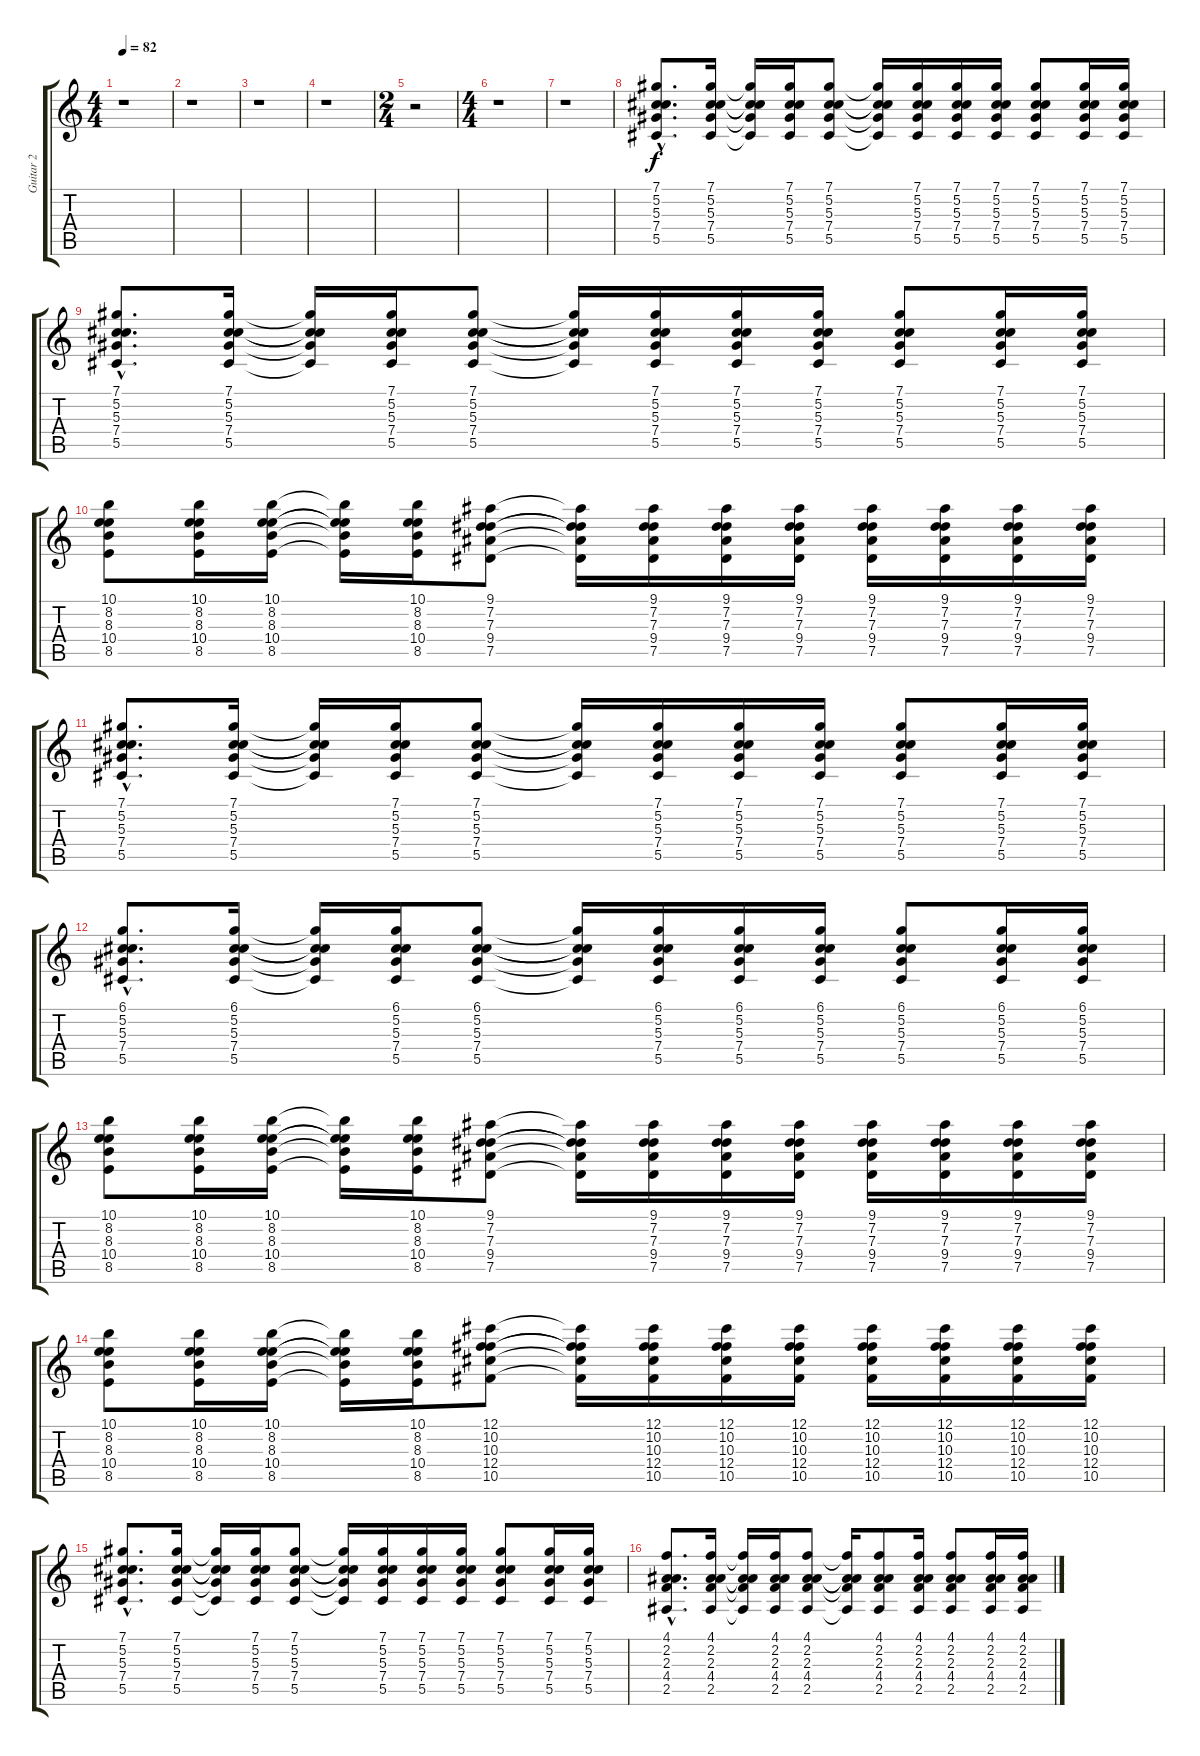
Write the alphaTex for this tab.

\track ("Guitar 2" "Guitar 2") {instrument acousticguitarsteel}
\staff {score tabs}
\tuning (Db4 Ab3 Ab3 Db3 Ab2 Db2) {hide}
\ts (4 4)
\tempo 82
\clef g2
\ks c
r.1{dy f instrument acousticguitarsteel} |
r.1 |
r.1 |
r.1 |
\ts (2 4)
r.2 |
\ts (4 4)
r.1 |
r.1 |
(7.1{hac} 5.2{hac} 5.3{hac} 7.4{hac} 5.5{hac}).8{d} (7.1 5.2 5.3 7.4 5.5).16 (7.1{t} 5.2{t} 5.3{t} 7.4{t} 5.5{t}).16 (7.1 5.2 5.3 7.4 5.5).16 (7.1 5.2 5.3 7.4 5.5).8 (7.1{t} 5.2{t} 5.3{t} 7.4{t} 5.5{t}).16 (7.1 5.2 5.3 7.4 5.5).16 (7.1 5.2 5.3 7.4 5.5).16 (7.1 5.2 5.3 7.4 5.5).16 (7.1 5.2 5.3 7.4 5.5).8 (7.1 5.2 5.3 7.4 5.5).16 (7.1 5.2 5.3 7.4 5.5).16 |
(7.1{hac} 5.2{hac} 5.3{hac} 7.4{hac} 5.5{hac}).8{d} (7.1 5.2 5.3 7.4 5.5).16 (7.1{t} 5.2{t} 5.3{t} 7.4{t} 5.5{t}).16 (7.1 5.2 5.3 7.4 5.5).16 (7.1 5.2 5.3 7.4 5.5).8 (7.1{t} 5.2{t} 5.3{t} 7.4{t} 5.5{t}).16 (7.1 5.2 5.3 7.4 5.5).16 (7.1 5.2 5.3 7.4 5.5).16 (7.1 5.2 5.3 7.4 5.5).16 (7.1 5.2 5.3 7.4 5.5).8 (7.1 5.2 5.3 7.4 5.5).16 (7.1 5.2 5.3 7.4 5.5).16 |
(10.1 8.2 8.3 10.4 8.5).8 (10.1 8.2 8.3 10.4 8.5).16 (10.1 8.2 8.3 10.4 8.5).16 (10.1{t} 8.2{t} 8.3{t} 10.4{t} 8.5{t}).16 (10.1 8.2 8.3 10.4 8.5).16 (9.1 7.2 7.3 9.4 7.5).8 (9.1{t} 7.2{t} 7.3{t} 9.4{t} 7.5{t}).16 (9.1 7.2 7.3 9.4 7.5).16 (9.1 7.2 7.3 9.4 7.5).16 (9.1 7.2 7.3 9.4 7.5).16 (9.1 7.2 7.3 9.4 7.5).16 (9.1 7.2 7.3 9.4 7.5).16 (9.1 7.2 7.3 9.4 7.5).16 (9.1 7.2 7.3 9.4 7.5).16 |
(7.1{hac} 5.2{hac} 5.3{hac} 7.4{hac} 5.5{hac}).8{d} (7.1 5.2 5.3 7.4 5.5).16 (7.1{t} 5.2{t} 5.3{t} 7.4{t} 5.5{t}).16 (7.1 5.2 5.3 7.4 5.5).16 (7.1 5.2 5.3 7.4 5.5).8 (7.1{t} 5.2{t} 5.3{t} 7.4{t} 5.5{t}).16 (7.1 5.2 5.3 7.4 5.5).16 (7.1 5.2 5.3 7.4 5.5).16 (7.1 5.2 5.3 7.4 5.5).16 (7.1 5.2 5.3 7.4 5.5).8 (7.1 5.2 5.3 7.4 5.5).16 (7.1 5.2 5.3 7.4 5.5).16 |
(6.1{hac} 5.2{hac} 5.3{hac} 7.4{hac} 5.5{hac}).8{d} (6.1 5.2 5.3 7.4 5.5).16 (6.1{t} 5.2{t} 5.3{t} 7.4{t} 5.5{t}).16 (6.1 5.2 5.3 7.4 5.5).16 (6.1 5.2 5.3 7.4 5.5).8 (6.1{t} 5.2{t} 5.3{t} 7.4{t} 5.5{t}).16 (6.1 5.2 5.3 7.4 5.5).16 (6.1 5.2 5.3 7.4 5.5).16 (6.1 5.2 5.3 7.4 5.5).16 (6.1 5.2 5.3 7.4 5.5).8 (6.1 5.2 5.3 7.4 5.5).16 (6.1 5.2 5.3 7.4 5.5).16 |
(10.1 8.2 8.3 10.4 8.5).8 (10.1 8.2 8.3 10.4 8.5).16 (10.1 8.2 8.3 10.4 8.5).16 (10.1{t} 8.2{t} 8.3{t} 10.4{t} 8.5{t}).16 (10.1 8.2 8.3 10.4 8.5).16 (9.1 7.2 7.3 9.4 7.5).8 (9.1{t} 7.2{t} 7.3{t} 9.4{t} 7.5{t}).16 (9.1 7.2 7.3 9.4 7.5).16 (9.1 7.2 7.3 9.4 7.5).16 (9.1 7.2 7.3 9.4 7.5).16 (9.1 7.2 7.3 9.4 7.5).16 (9.1 7.2 7.3 9.4 7.5).16 (9.1 7.2 7.3 9.4 7.5).16 (9.1 7.2 7.3 9.4 7.5).16 |
(10.1 8.2 8.3 10.4 8.5).8 (10.1 8.2 8.3 10.4 8.5).16 (10.1 8.2 8.3 10.4 8.5).16 (10.1{t} 8.2{t} 8.3{t} 10.4{t} 8.5{t}).16 (10.1 8.2 8.3 10.4 8.5).16 (12.1 10.2 10.3 12.4 10.5).8 (12.1{t} 10.2{t} 10.3{t} 12.4{t} 10.5{t}).16 (12.1 10.2 10.3 12.4 10.5).16 (12.1 10.2 10.3 12.4 10.5).16 (12.1 10.2 10.3 12.4 10.5).16 (12.1 10.2 10.3 12.4 10.5).16 (12.1 10.2 10.3 12.4 10.5).16 (12.1 10.2 10.3 12.4 10.5).16 (12.1 10.2 10.3 12.4 10.5).16 |
(7.1{hac} 5.2{hac} 5.3{hac} 7.4{hac} 5.5{hac}).8{d} (7.1 5.2 5.3 7.4 5.5).16 (7.1{t} 5.2{t} 5.3{t} 7.4{t} 5.5{t}).16 (7.1 5.2 5.3 7.4 5.5).16 (7.1 5.2 5.3 7.4 5.5).8 (7.1{t} 5.2{t} 5.3{t} 7.4{t} 5.5{t}).16 (7.1 5.2 5.3 7.4 5.5).16 (7.1 5.2 5.3 7.4 5.5).16 (7.1 5.2 5.3 7.4 5.5).16 (7.1 5.2 5.3 7.4 5.5).8 (7.1 5.2 5.3 7.4 5.5).16 (7.1 5.2 5.3 7.4 5.5).16 |
(4.1{hac} 2.2{hac} 2.3{hac} 4.4{hac} 2.5{hac}).8{d} (4.1 2.2 2.3 4.4 2.5).16 (4.1{t} 2.2{t} 2.3{t} 4.4{t} 2.5{t}).16 (4.1 2.2 2.3 4.4 2.5).16 (4.1 2.2 2.3 4.4 2.5).8 (4.1{t} 2.2{t} 2.3{t} 4.4{t} 2.5{t}).16 (4.1 2.2 2.3 4.4 2.5).8 (4.1 2.2 2.3 4.4 2.5).16 (4.1 2.2 2.3 4.4 2.5).8 (4.1 2.2 2.3 4.4 2.5).16 (4.1 2.2 2.3 4.4 2.5).16
